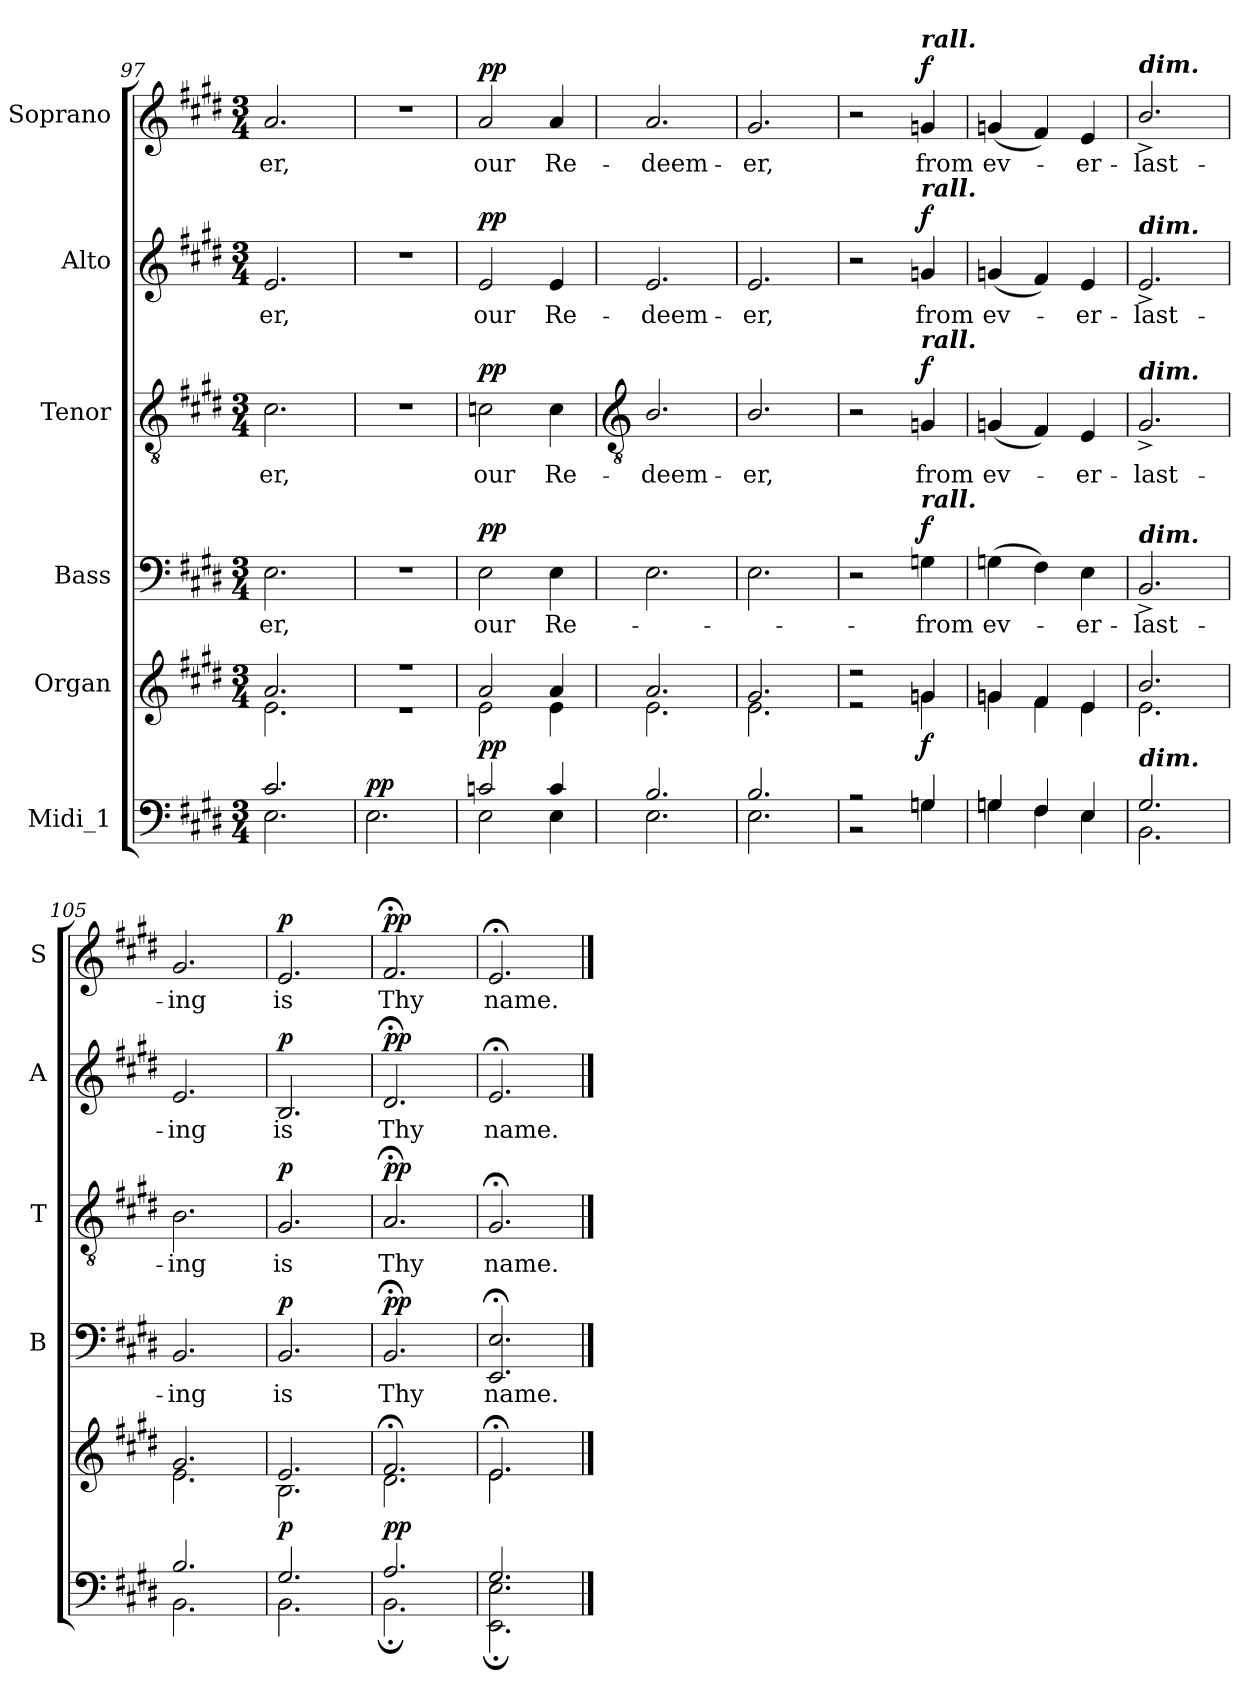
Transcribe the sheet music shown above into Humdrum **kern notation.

**kern	**dynam	**kern	**dynam	**kern	**text	**dynam	**kern	**text	**dynam	**kern	**text	**dynam	**kern	**text	**dynam
*part6	*part6	*part5	*part5	*part4	*part4	*part4	*part3	*part3	*part3	*part2	*part2	*part2	*part1	*part1	*part1
*staff6	*staff6	*staff5	*staff5	*staff4	*staff4	*staff4	*staff3	*staff3	*staff3	*staff2	*staff2	*staff2	*staff1	*staff1	*staff1
*I"Midi_1	*	*I"Organ	*	*I"Bass	*	*	*I"Tenor	*	*	*I"Alto	*	*	*I"Soprano	*	*
*	*	*	*	*I'B	*	*	*I'T	*	*	*I'A	*	*	*I'S	*	*
*clefF4	*	*clefG2	*	*clefF4	*	*	*clefGv2	*	*	*clefG2	*	*	*clefG2	*	*
*k[f#c#g#d#]	*	*k[f#c#g#d#]	*	*k[f#c#g#d#]	*	*	*k[f#c#g#d#]	*	*	*k[f#c#g#d#]	*	*	*k[f#c#g#d#]	*	*
*E:	*	*E:	*	*E:	*	*	*E:	*	*	*E:	*	*	*E:	*	*
*M3/4	*	*M3/4	*	*M3/4	*	*	*M3/4	*	*	*M3/4	*	*	*M3/4	*	*
=97	=97	=97	=97	=97	=97	=97	=97	=97	=97	=97	=97	=97	=97	=97	=97
*^	*	*^	*	*	*	*	*	*	*	*	*	*	*	*	*
!	!	!	!	!	!	!	!LO:LY:b	!	!	!LO:LY:b	!	!	!LO:LY:b	!	!	!LO:LY:b	!
2.c#	2.E	.	2.a	2.e	.	2.E	-er,	.	2.c#	-er,	.	2.e	-er,	.	2.a	-er,	.
=98	=98	=98	=98	=98	=98	=98	=98	=98	=98	=98	=98	=98	=98	=98	=98	=98	=98
!LO:N:vis=1	!	!LO:DY:a	!LO:N:vis=1	!LO:N:vis=1	!	!LO:N:vis=1	!	!	!LO:N:vis=1	!	!	!LO:N:vis=1	!	!	!LO:N:vis=1	!	!
2.ryy	2.E	pp	2.r	2.r	.	2.r	.	.	2.r	.	.	2.r	.	.	2.r	.	.
=99	=99	=99	=99	=99	=99	=99	=99	=99	=99	=99	=99	=99	=99	=99	=99	=99	=99
!	!	!	!	!	!LO:DY:b	!	!LO:LY:b	!LO:DY:b	!	!LO:LY:b	!LO:DY:b	!	!LO:LY:b	!LO:DY:b	!	!LO:LY:b	!LO:DY:b
2cn	2E	.	2a	2e	pp	2E	our	pp	2cn	our	pp	2e	our	pp	2a	our	pp
!	!	!	!	!	!	!	!LO:LY:b	!	!	!LO:LY:b	!	!	!LO:LY:b	!	!	!LO:LY:b	!
4c	4E	.	4a	4e	.	4E	Re-	.	4c	Re-	.	4e	Re-	.	4a	Re-	.
!!LO:LB:g=z
=100	=100	=100	=100	=100	=100	=100	=100	=100	=100	=100	=100	=100	=100	=100	=100	=100	=100
*	*	*	*	*	*	*	*	*	*clefGv2	*	*	*	*	*	*	*	*
!	!	!	!	!	!	!	!	!	!	!LO:LY:b	!	!	!LO:LY:b	!	!	!LO:LY:b	!
2.B	2.E	.	2.a	2.e	.	2.E	.	.	2.B/	-deem-	.	2.e	-deem-	.	2.a	-deem-	.
=101	=101	=101	=101	=101	=101	=101	=101	=101	=101	=101	=101	=101	=101	=101	=101	=101	=101
!	!	!	!	!	!	!	!	!	!	!LO:LY:b	!	!	!LO:LY:b	!	!	!LO:LY:b	!
2.B	2.E	.	2.g#	2.e	.	2.E	.	.	2.B/	-er,	.	2.e/	-er,	.	2.g#	-er,	.
=102	=102	=102	=102	=102	=102	=102	=102	=102	=102	=102	=102	=102	=102	=102	=102	=102	=102
2r	2r	.	2r	2r	.	2r	.	.	2r	.	.	2r	.	.	2r	.	.
!	!	!	!	!	!	!	!	!	!	!	!	!	!	!	!LO:TX:a:Bi:t=rall.	!	!
!	!	!	!	!	!	!	!	!	!	!	!	!LO:TX:a:Bi:t=rall.	!	!	!	!	!
!	!	!	!	!	!	!	!	!	!LO:TX:a:Bi:t=rall.	!	!	!	!	!	!	!	!
!	!	!	!	!	!	!LO:TX:a:Bi:t=rall.	!	!	!	!	!	!	!	!	!	!	!
!	!	!	!	!	!LO:DY:b	!	!LO:LY:b	!LO:DY:b	!	!LO:LY:b	!LO:DY:b	!	!LO:LY:b	!LO:DY:b	!	!LO:LY:b	!LO:DY:b
4Gn	4Gn	.	4gn	4gn	f	4Gn	-from	f	4Gn	from	f	4gn	from	f	4gn	from	f
=103	=103	=103	=103	=103	=103	=103	=103	=103	=103	=103	=103	=103	=103	=103	=103	=103	=103
!	!	!	!	!	!	!	!LO:LY:b	!	!	!LO:LY:b	!	!	!LO:LY:b	!	!	!LO:LY:b	!
4Gn	4Gn	.	4gn	4gn	.	(>4Gn	ev-	.	(<4Gn	ev-	.	(<4gn	ev-	.	(<4gn	ev-	.
4F#	4F#	.	4f#	4f#	.	4F#)	.	.	4F#)	.	.	4f#)	.	.	4f#)	.	.
!	!	!	!	!	!	!	!LO:LY:b	!	!	!LO:LY:b	!	!	!LO:LY:b	!	!	!LO:LY:b	!
4E	4E	.	4e	4e	.	4E	er-	.	4E	er-	.	4e	er-	.	4e	er-	.
=104	=104	=104	=104	=104	=104	=104	=104	=104	=104	=104	=104	=104	=104	=104	=104	=104	=104
!	!	!	!	!	!	!	!	!	!	!	!	!	!	!	!LO:TX:a:Bi:t=dim.	!	!
!	!	!	!	!	!	!	!	!	!	!	!	!LO:TX:a:Bi:t=dim.	!	!	!	!	!
!	!	!	!	!	!	!	!	!	!LO:TX:a:Bi:t=dim.	!	!	!	!	!	!	!	!
!	!	!	!	!	!	!LO:TX:a:Bi:t=dim.	!	!	!	!	!	!	!	!	!	!	!
!LO:TX:a:Bi:t=dim.	!	!	!	!	!	!	!	!	!	!	!	!	!	!	!	!	!
!	!	!	!	!	!	!	!LO:LY:b	!	!	!LO:LY:b	!	!	!LO:LY:b	!	!	!LO:LY:b	!
2.G#	2.BB\	.	2.b/	2.e	.	2.BB^	-last-	.	2.G#^	-last-	.	2.e^	-last-	.	2.b^/	-last-	.
=105	=105	=105	=105	=105	=105	=105	=105	=105	=105	=105	=105	=105	=105	=105	=105	=105	=105
!	!	!	!	!	!	!	!LO:LY:b	!	!	!LO:LY:b	!	!	!LO:LY:b	!	!	!LO:LY:b	!
2.B	2.BB\	.	2.g#	2.e	.	2.BB	-ing	.	2.B	-ing	.	2.e	-ing	.	2.g#	-ing	.
=106	=106	=106	=106	=106	=106	=106	=106	=106	=106	=106	=106	=106	=106	=106	=106	=106	=106
!	!	!	!	!	!LO:DY:b	!	!LO:LY:b	!LO:DY:b	!	!LO:LY:b	!LO:DY:b	!	!LO:LY:b	!LO:DY:b	!	!LO:LY:b	!LO:DY:b
2.G#	2.BB\	.	2.e	2.B	p	2.BB	is	p	2.G#	is	p	2.B	is	p	2.e	is	p
=107	=107	=107	=107	=107	=107	=107	=107	=107	=107	=107	=107	=107	=107	=107	=107	=107	=107
!	!	!	!	!	!LO:DY:b	!	!LO:LY:b	!LO:DY:b	!	!LO:LY:b	!LO:DY:b	!	!LO:LY:b	!LO:DY:b	!	!LO:LY:b	!LO:DY:b
2.A	2.BB;\	.	2.f#;<	2.d#	pp	2.BB;<	Thy	pp	2.A;<	Thy	pp	2.d#;<	Thy	pp	2.f#;<	Thy	pp
=108	=108	=108	=108	=108	=108	=108	=108	=108	=108	=108	=108	=108	=108	=108	=108	=108	=108
!	!	!	!	!	!	!	!LO:LY:b	!	!	!LO:LY:b	!	!	!LO:LY:b	!	!	!LO:LY:b	!
2.G#	2.EE; 2.E;	.	2.e;<	2.e	.	2.EE;< 2.E;<	name.	.	2.G#;<	name.	.	2.e;<	name.	.	2.e;<	name.	.
*v	*v	*	*	*	*	*	*	*	*	*	*	*	*	*	*	*	*
*	*	*v	*v	*	*	*	*	*	*	*	*	*	*	*	*	*
==	==	==	==	==	==	==	==	==	==	==	==	==	==	==	==
*-	*-	*-	*-	*-	*-	*-	*-	*-	*-	*-	*-	*-	*-	*-	*-
